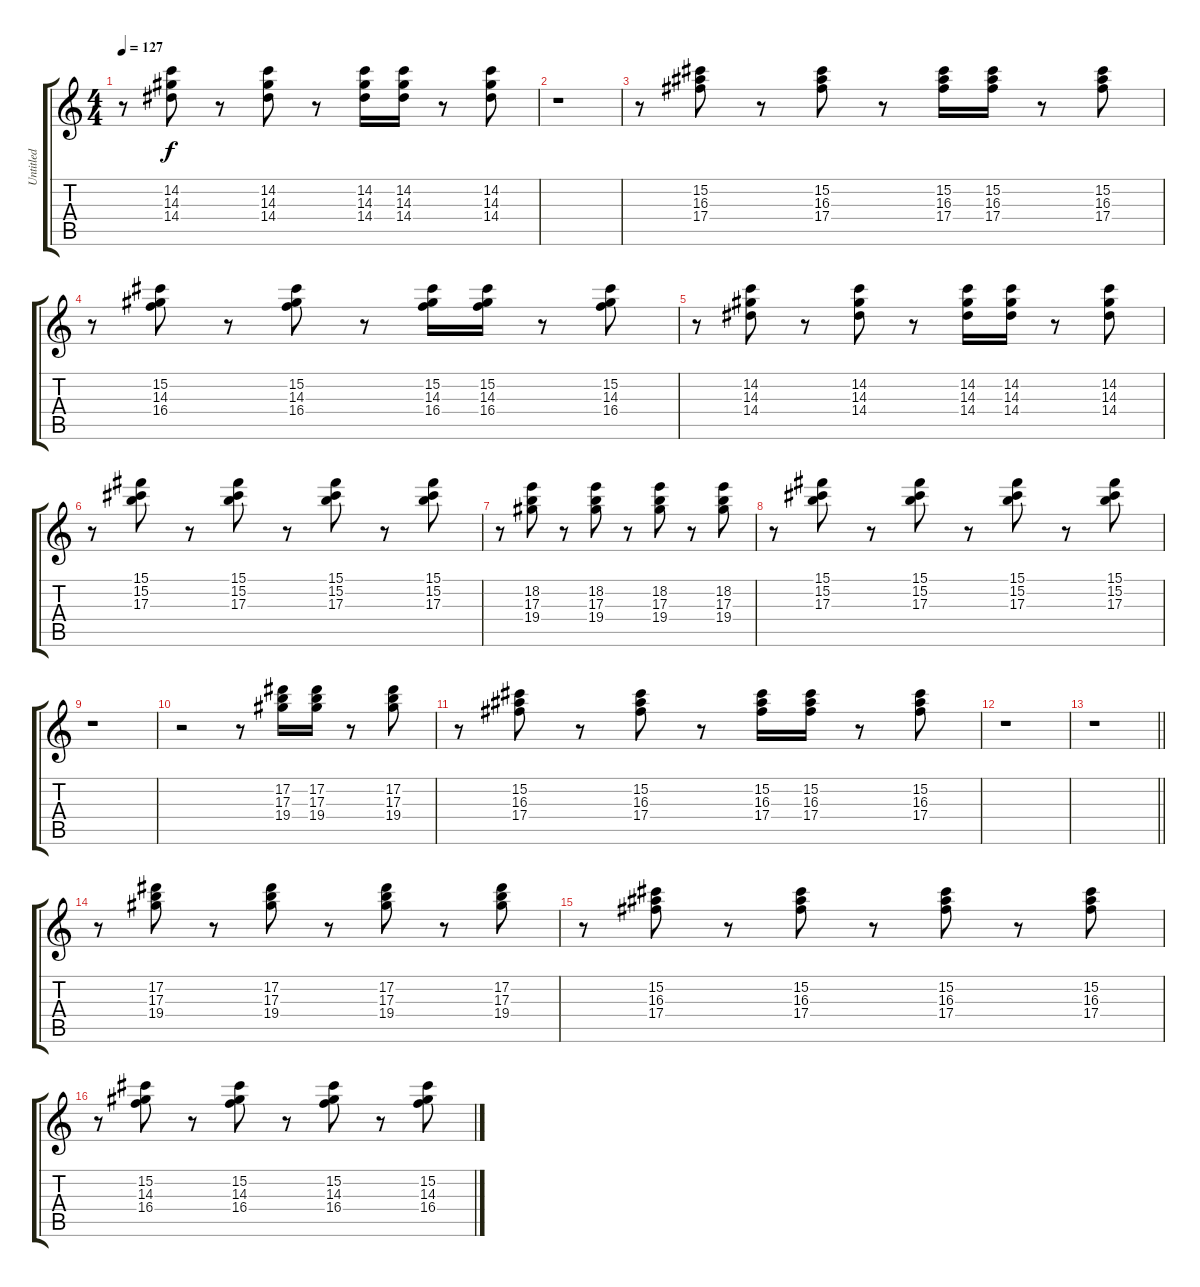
\track ("Untitled" "Untitled") {instrument electricguitarclean}
\staff {score tabs}
\tuning (Eb4 Bb3 Gb3 Db3 Ab2 Eb2) {hide}
\ts (4 4)
\tempo 127
\clef g2
\ks c
r.8{dy f} (14.2 14.3 14.4).8 r.8 (14.2 14.3 14.4).8 r.8 (14.2 14.3 14.4).16 (14.2 14.3 14.4).16 r.8 (14.2 14.3 14.4).8 |
r.1 |
r.8 (15.2 16.3 17.4).8 r.8 (15.2 16.3 17.4).8 r.8 (15.2 16.3 17.4).16 (15.2 16.3 17.4).16 r.8 (15.2 16.3 17.4).8 |
r.8 (15.2 14.3 16.4).8 r.8 (15.2 14.3 16.4).8 r.8 (15.2 14.3 16.4).16 (15.2 14.3 16.4).16 r.8 (15.2 14.3 16.4).8 |
r.8 (14.2 14.3 14.4).8 r.8 (14.2 14.3 14.4).8 r.8 (14.2 14.3 14.4).16 (14.2 14.3 14.4).16 r.8 (14.2 14.3 14.4).8 |
r.8 (15.1 15.2 17.3).8 r.8 (15.1 15.2 17.3).8 r.8 (15.1 15.2 17.3).8 r.8 (15.1 15.2 17.3).8 |
r.8 (18.2 17.3 19.4).8 r.8 (18.2 17.3 19.4).8 r.8 (18.2 17.3 19.4).8 r.8 (18.2 17.3 19.4).8 |
r.8 (15.1 15.2 17.3).8 r.8 (15.1 15.2 17.3).8 r.8 (15.1 15.2 17.3).8 r.8 (15.1 15.2 17.3).8 |
r.1 |
r.2 r.8 (17.2 17.3 19.4).16 (17.2 17.3 19.4).16 r.8 (17.2 17.3 19.4).8 |
r.8 (15.2 16.3 17.4).8 r.8 (15.2 16.3 17.4).8 r.8 (15.2 16.3 17.4).16 (15.2 16.3 17.4).16 r.8 (15.2 16.3 17.4).8 |
r.1 |
\barLineRight lightlight
r.1 |
r.8 (17.2 17.3 19.4).8 r.8 (17.2 17.3 19.4).8 r.8 (17.2 17.3 19.4).8 r.8 (17.2 17.3 19.4).8 |
r.8 (15.2 16.3 17.4).8 r.8 (15.2 16.3 17.4).8 r.8 (15.2 16.3 17.4).8 r.8 (15.2 16.3 17.4).8 |
r.8 (15.2 14.3 16.4).8 r.8 (15.2 14.3 16.4).8 r.8 (15.2 14.3 16.4).8 r.8 (15.2 14.3 16.4).8
